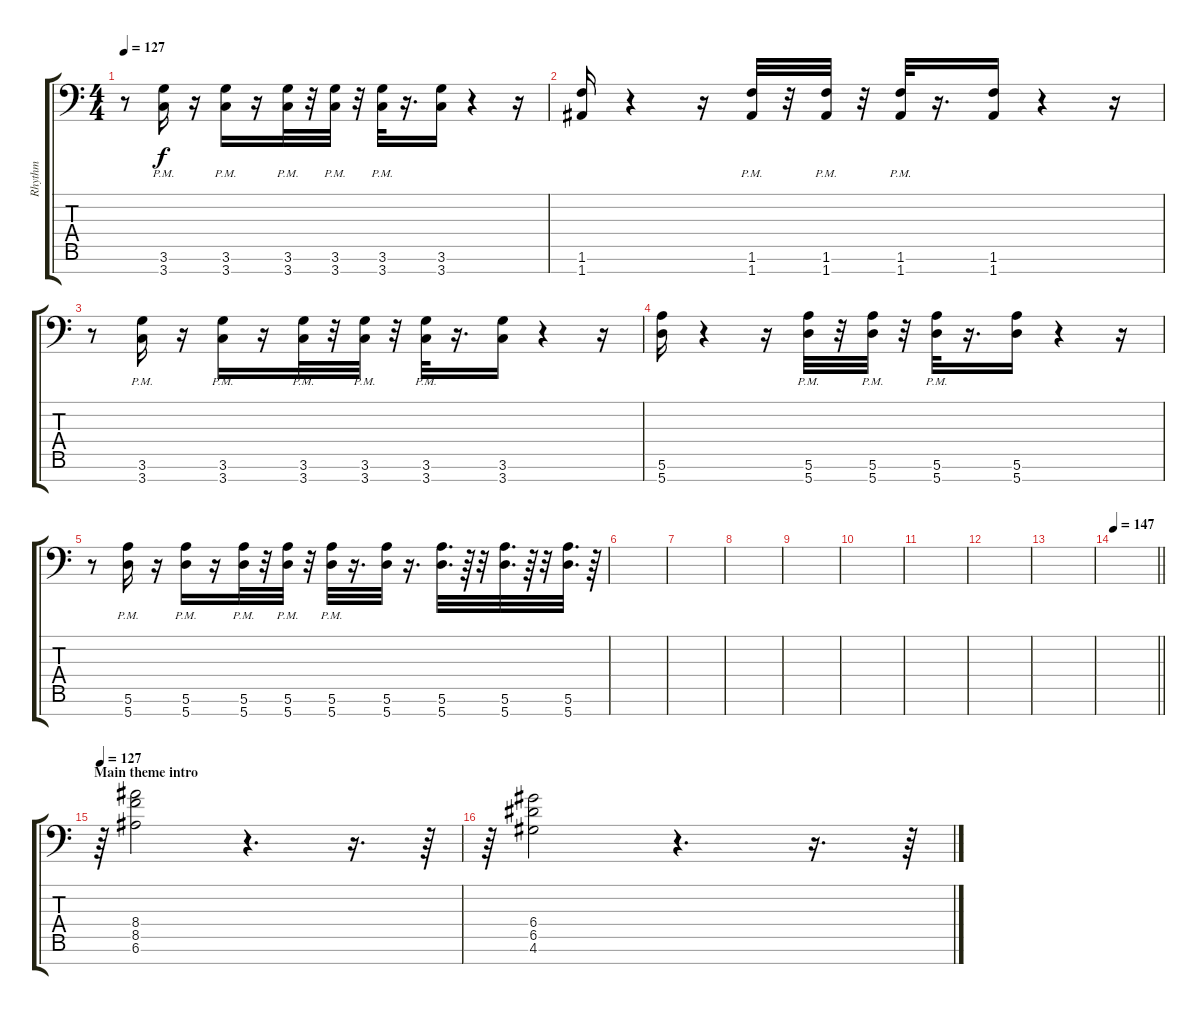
\track ("Rhythm" "Rhythm") {instrument distortionguitar}
\staff {score tabs}
\tuning (E4 B3 G3 D3 A2 E2 A1) {hide}
\ts (4 4)
\tempo 127
\clef f4
\ks c
r.8{dy f} (3.6{pm} 3.7{pm}).16 r.16 (3.6{pm} 3.7{pm}).16 r.16 (3.6{pm} 3.7{pm}).32 r.32 (3.6{pm} 3.7{pm}).32 r.32 (3.6{pm} 3.7{pm}).32 r.16{d} (3.6 3.7).16 r.4 r.16 |
(1.6 1.7).16 r.4 r.16 (1.6{pm} 1.7{pm}).32 r.32 (1.6{pm} 1.7{pm}).32 r.32 (1.6{pm} 1.7{pm}).32 r.16{d} (1.6 1.7).16 r.4 r.16 |
r.8 (3.6{pm} 3.7{pm}).16 r.16 (3.6{pm} 3.7{pm}).16 r.16 (3.6{pm} 3.7{pm}).32 r.32 (3.6{pm} 3.7{pm}).32 r.32 (3.6{pm} 3.7{pm}).32 r.16{d} (3.6 3.7).16 r.4 r.16 |
(5.6 5.7).16 r.4 r.16 (5.6{pm} 5.7{pm}).32 r.32 (5.6{pm} 5.7{pm}).32 r.32 (5.6{pm} 5.7{pm}).32 r.16{d} (5.6 5.7).16 r.4 r.16 |
r.8 (5.6{pm} 5.7{pm}).16 r.16 (5.6{pm} 5.7{pm}).16 r.16 (5.6{pm} 5.7{pm}).32 r.32 (5.6{pm} 5.7{pm}).32 r.32 (5.6{pm} 5.7{pm}).32 r.16{d} (5.6 5.7).32 r.16{d} (5.6 5.7).32{d} r.64 r.32 (5.6 5.7).32{d} r.64 r.32 (5.6 5.7).32{d} r.64 |
|
|
|
|
|
|
|
|
\tempo 147
\barLineRight lightlight
|
\section ("" "Main theme intro")
\tempo 127
r.64 (8.4 8.5 6.6).2 r.4{d} r.16{d} r.64 |
r.64 (6.4 6.5 4.6).2 r.4{d} r.16{d} r.64
